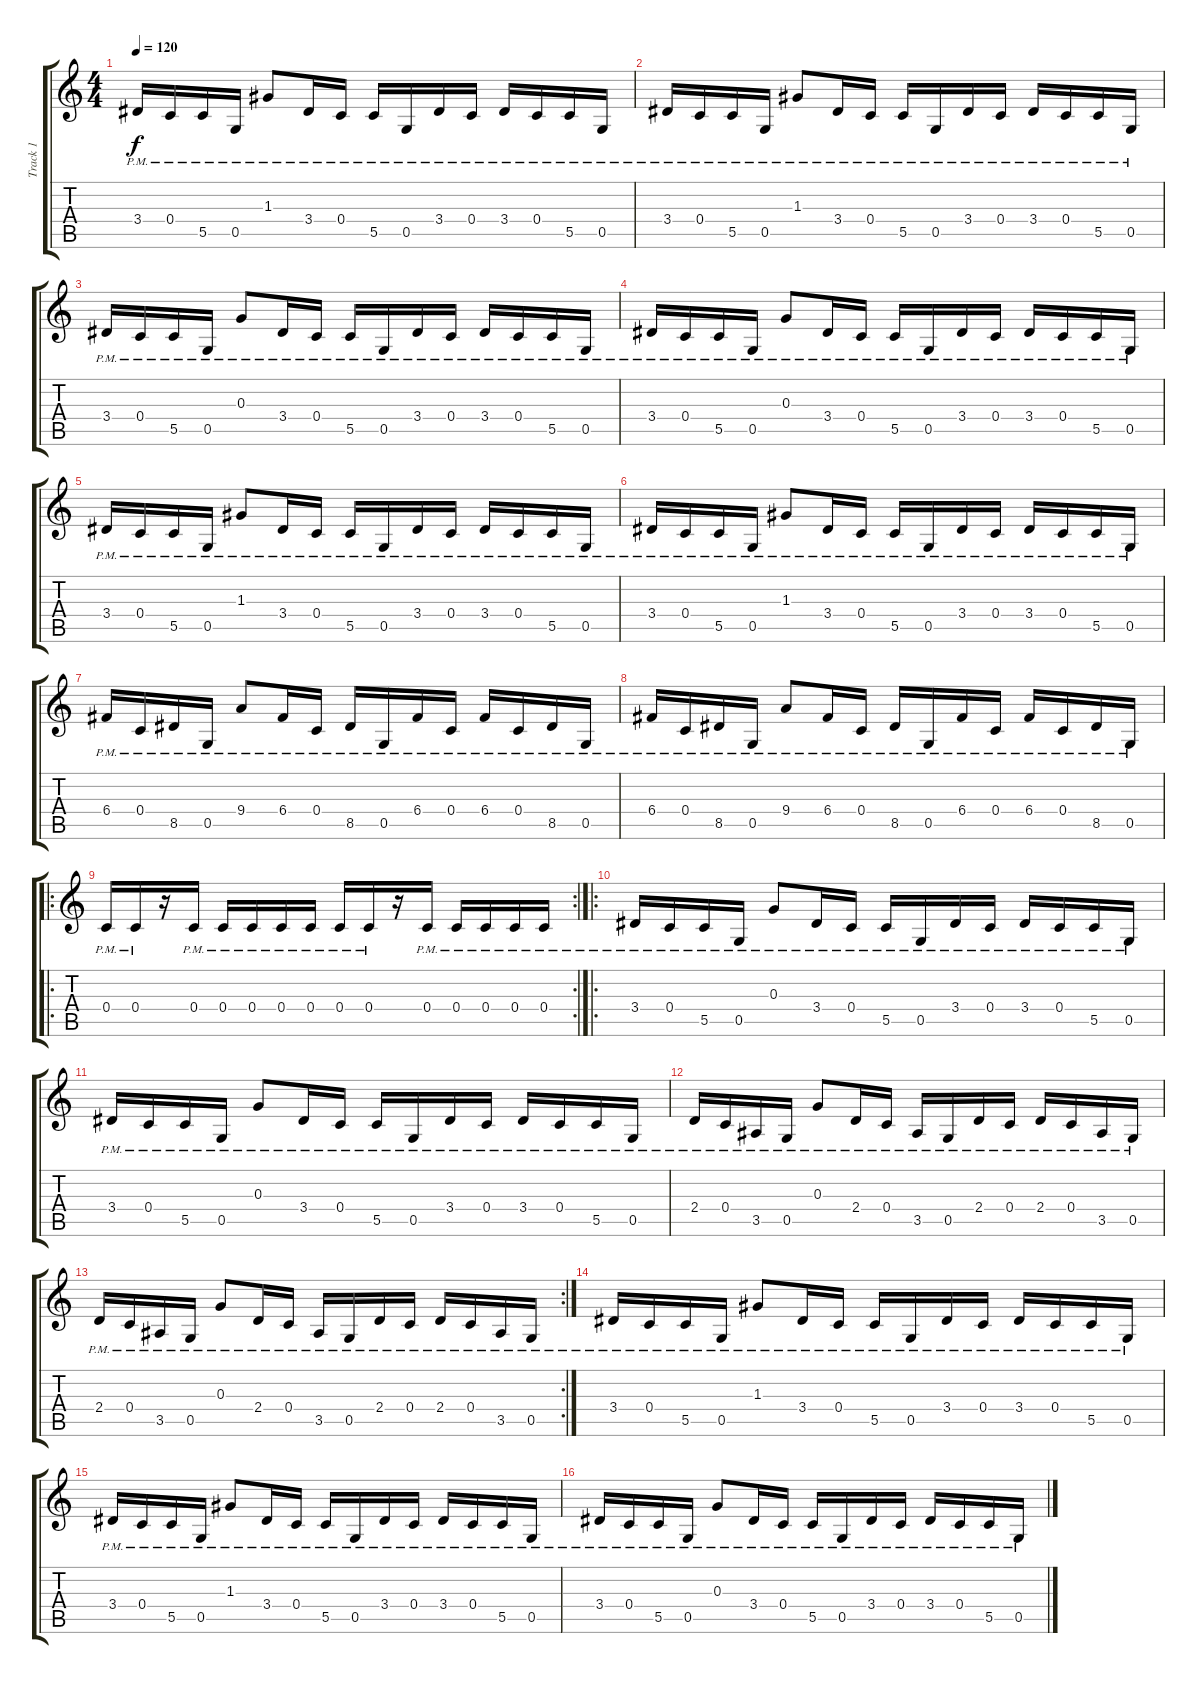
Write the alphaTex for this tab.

\track ("Track 1" "Track 1") {instrument acousticguitarsteel}
\staff {score tabs}
\tuning (E4 C4 G3 C3 G2 C2) {hide}
\ts (4 4)
\tempo 120
\clef g2
\ks c
3.4{pm}.16{dy f} 0.4{pm}.16 5.5{pm}.16 0.5{pm}.16 1.3{pm}.8 3.4{pm}.16 0.4{pm}.16 5.5{pm}.16 0.5{pm}.16 3.4{pm}.16 0.4{pm}.16 3.4{pm}.16 0.4{pm}.16 5.5{pm}.16 0.5{pm}.16 |
3.4{pm}.16 0.4{pm}.16 5.5{pm}.16 0.5{pm}.16 1.3{pm}.8 3.4{pm}.16 0.4{pm}.16 5.5{pm}.16 0.5{pm}.16 3.4{pm}.16 0.4{pm}.16 3.4{pm}.16 0.4{pm}.16 5.5{pm}.16 0.5{pm}.16 |
3.4{pm}.16 0.4{pm}.16 5.5{pm}.16 0.5{pm}.16 0.3{pm}.8 3.4{pm}.16 0.4{pm}.16 5.5{pm}.16 0.5{pm}.16 3.4{pm}.16 0.4{pm}.16 3.4{pm}.16 0.4{pm}.16 5.5{pm}.16 0.5{pm}.16 |
3.4{pm}.16 0.4{pm}.16 5.5{pm}.16 0.5{pm}.16 0.3{pm}.8 3.4{pm}.16 0.4{pm}.16 5.5{pm}.16 0.5{pm}.16 3.4{pm}.16 0.4{pm}.16 3.4{pm}.16 0.4{pm}.16 5.5{pm}.16 0.5{pm}.16 |
3.4{pm}.16 0.4{pm}.16 5.5{pm}.16 0.5{pm}.16 1.3{pm}.8 3.4{pm}.16 0.4{pm}.16 5.5{pm}.16 0.5{pm}.16 3.4{pm}.16 0.4{pm}.16 3.4{pm}.16 0.4{pm}.16 5.5{pm}.16 0.5{pm}.16 |
3.4{pm}.16 0.4{pm}.16 5.5{pm}.16 0.5{pm}.16 1.3{pm}.8 3.4{pm}.16 0.4{pm}.16 5.5{pm}.16 0.5{pm}.16 3.4{pm}.16 0.4{pm}.16 3.4{pm}.16 0.4{pm}.16 5.5{pm}.16 0.5{pm}.16 |
6.4{pm}.16 0.4{pm}.16 8.5{pm}.16 0.5{pm}.16 9.4{pm}.8 6.4{pm}.16 0.4{pm}.16 8.5{pm}.16 0.5{pm}.16 6.4{pm}.16 0.4{pm}.16 6.4{pm}.16 0.4{pm}.16 8.5{pm}.16 0.5{pm}.16 |
6.4{pm}.16 0.4{pm}.16 8.5{pm}.16 0.5{pm}.16 9.4{pm}.8 6.4{pm}.16 0.4{pm}.16 8.5{pm}.16 0.5{pm}.16 6.4{pm}.16 0.4{pm}.16 6.4{pm}.16 0.4{pm}.16 8.5{pm}.16 0.5{pm}.16 |
\ro
\rc 2
0.4{pm}.16 0.4{pm}.16 r.16 0.4{pm}.16 0.4{pm}.16 0.4{pm}.16 0.4{pm}.16 0.4{pm}.16 0.4{pm}.16 0.4{pm}.16 r.16 0.4{pm}.16 0.4{pm}.16 0.4{pm}.16 0.4{pm}.16 0.4{pm}.16 |
\ro
3.4{pm}.16 0.4{pm}.16 5.5{pm}.16 0.5{pm}.16 0.3{pm}.8 3.4{pm}.16 0.4{pm}.16 5.5{pm}.16 0.5{pm}.16 3.4{pm}.16 0.4{pm}.16 3.4{pm}.16 0.4{pm}.16 5.5{pm}.16 0.5{pm}.16 |
3.4{pm}.16 0.4{pm}.16 5.5{pm}.16 0.5{pm}.16 0.3{pm}.8 3.4{pm}.16 0.4{pm}.16 5.5{pm}.16 0.5{pm}.16 3.4{pm}.16 0.4{pm}.16 3.4{pm}.16 0.4{pm}.16 5.5{pm}.16 0.5{pm}.16 |
2.4{pm}.16 0.4{pm}.16 3.5{pm}.16 0.5{pm}.16 0.3{pm}.8 2.4{pm}.16 0.4{pm}.16 3.5{pm}.16 0.5{pm}.16 2.4{pm}.16 0.4{pm}.16 2.4{pm}.16 0.4{pm}.16 3.5{pm}.16 0.5{pm}.16 |
\rc 2
2.4{pm}.16 0.4{pm}.16 3.5{pm}.16 0.5{pm}.16 0.3{pm}.8 2.4{pm}.16 0.4{pm}.16 3.5{pm}.16 0.5{pm}.16 2.4{pm}.16 0.4{pm}.16 2.4{pm}.16 0.4{pm}.16 3.5{pm}.16 0.5{pm}.16 |
3.4{pm}.16 0.4{pm}.16 5.5{pm}.16 0.5{pm}.16 1.3{pm}.8 3.4{pm}.16 0.4{pm}.16 5.5{pm}.16 0.5{pm}.16 3.4{pm}.16 0.4{pm}.16 3.4{pm}.16 0.4{pm}.16 5.5{pm}.16 0.5{pm}.16 |
3.4{pm}.16 0.4{pm}.16 5.5{pm}.16 0.5{pm}.16 1.3{pm}.8 3.4{pm}.16 0.4{pm}.16 5.5{pm}.16 0.5{pm}.16 3.4{pm}.16 0.4{pm}.16 3.4{pm}.16 0.4{pm}.16 5.5{pm}.16 0.5{pm}.16 |
3.4{pm}.16 0.4{pm}.16 5.5{pm}.16 0.5{pm}.16 0.3{pm}.8 3.4{pm}.16 0.4{pm}.16 5.5{pm}.16 0.5{pm}.16 3.4{pm}.16 0.4{pm}.16 3.4{pm}.16 0.4{pm}.16 5.5{pm}.16 0.5{pm}.16
